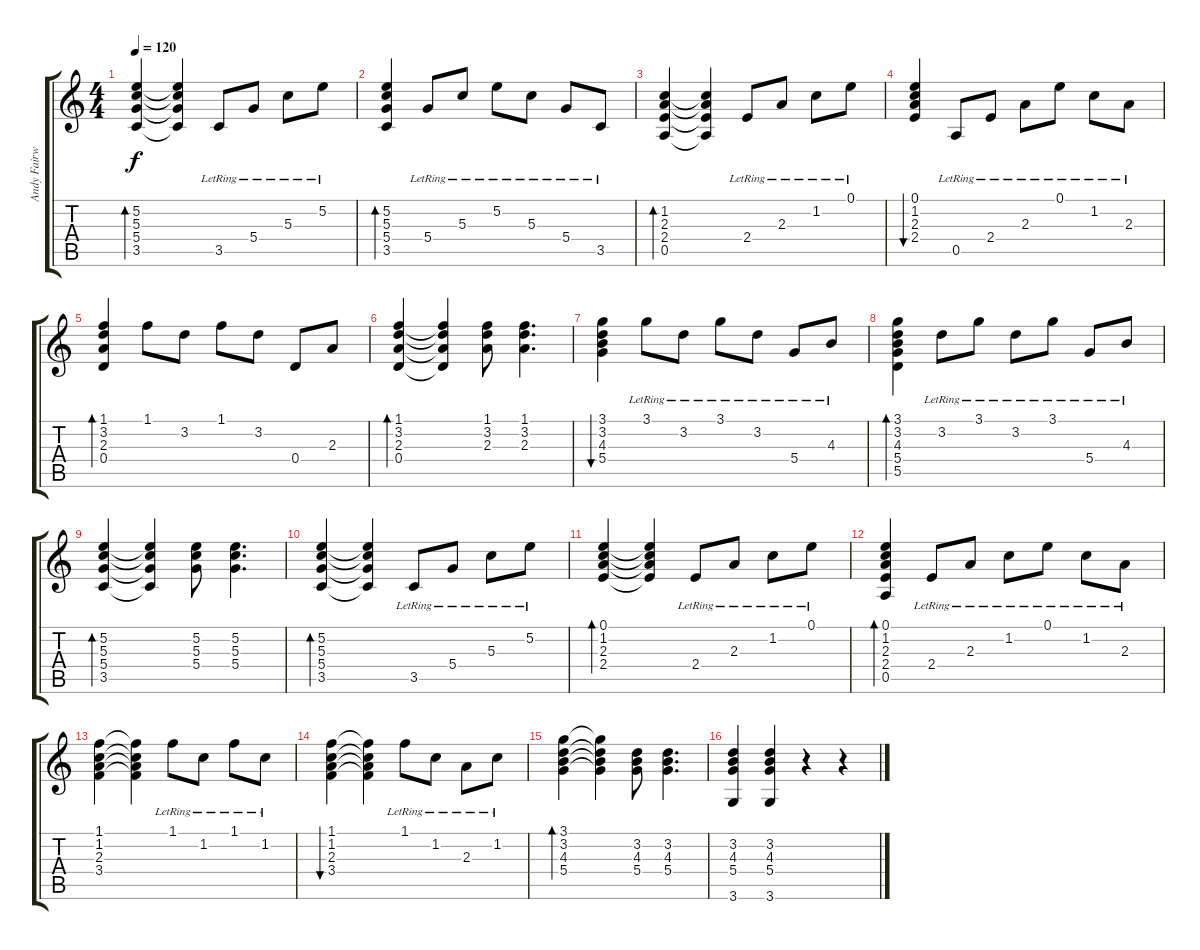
\track ("Andy Fairweather Low (Lead Guitar)" "Andy Fairw") {instrument electricguitarjazz}
\staff {score tabs}
\tuning (E4 B3 G3 D3 A2 E2) {hide}
\ts (4 4)
\tempo 120
\clef g2
\ks c
(5.2 5.3 5.4 3.5).4{bd 60 dy f} (5.2{t} 5.3{t} 5.4{t} 3.5{t}).4 3.5{lr}.8 5.4{lr}.8 5.3{lr}.8 5.2{lr}.8 |
(5.2 5.3 5.4 3.5).4{bd 60} 5.4{lr}.8 5.3{lr}.8 5.2{lr}.8 5.3{lr}.8 5.4{lr}.8 3.5{lr}.8 |
(1.2 2.3 2.4 0.5).4{bd 60} (1.2{t} 2.3{t} 2.4{t} 0.5{t}).4 2.4{lr}.8 2.3{lr}.8 1.2{lr}.8 0.1{lr}.8 |
(0.1 1.2 2.3 2.4).4{bu 60} 0.5{lr}.8 2.4{lr}.8 2.3{lr}.8 0.1{lr}.8 1.2{lr}.8 2.3{lr}.8 |
(1.1 3.2 2.3 0.4).4{bd 60} 1.1.8 3.2.8 1.1.8 3.2.8 0.4.8 2.3.8 |
(1.1 3.2 2.3 0.4).4{bd 60} (1.1{t} 3.2{t} 2.3{t} 0.4{t}).4 (1.1 3.2 2.3).8 (1.1 3.2 2.3).4{d} |
(3.1 3.2 4.3 5.4).4{bu 60} 3.1{lr}.8 3.2{lr}.8 3.1{lr}.8 3.2{lr}.8 5.4{lr}.8 4.3{lr}.8 |
(3.1 3.2 4.3 5.4 5.5).4{bd 60} 3.2{lr}.8 3.1{lr}.8 3.2{lr}.8 3.1{lr}.8 5.4{lr}.8 4.3{lr}.8 |
(5.2 5.3 5.4 3.5).4{bd 60} (5.2{t} 5.3{t} 5.4{t} 3.5{t}).4 (5.2 5.3 5.4).8 (5.2 5.3 5.4).4{d} |
(5.2 5.3 5.4 3.5).4{bd 60} (5.2{t} 5.3{t} 5.4{t} 3.5{t}).4 3.5{lr}.8 5.4{lr}.8 5.3{lr}.8 5.2{lr}.8 |
(0.1 1.2 2.3 2.4).4{bd 60} (0.1{t} 1.2{t} 2.3{t} 2.4{t}).4 2.4{lr}.8 2.3{lr}.8 1.2{lr}.8 0.1{lr}.8 |
(0.1 1.2 2.3 2.4 0.5).4{bd 60} 2.4{lr}.8 2.3{lr}.8 1.2{lr}.8 0.1{lr}.8 1.2{lr}.8 2.3{lr}.8 |
(1.1 1.2 2.3 3.4).4 (1.1{t} 1.2{t} 2.3{t} 3.4{t}).4 1.1{lr}.8 1.2{lr}.8 1.1{lr}.8 1.2{lr}.8 |
(1.1 1.2 2.3 3.4).4{bu 60} (1.1{t} 1.2{t} 2.3{t} 3.4{t}).4 1.1{lr}.8 1.2{lr}.8 2.3{lr}.8 1.2{lr}.8 |
(3.1 3.2 4.3 5.4).4{bd 60} (3.1{t} 3.2{t} 4.3{t} 5.4{t}).4 (3.2 4.3 5.4).8 (3.2 4.3 5.4).4{d} |
(3.2 4.3 5.4 3.6).4 (3.2 4.3 5.4 3.6).4 r.4 r.4
